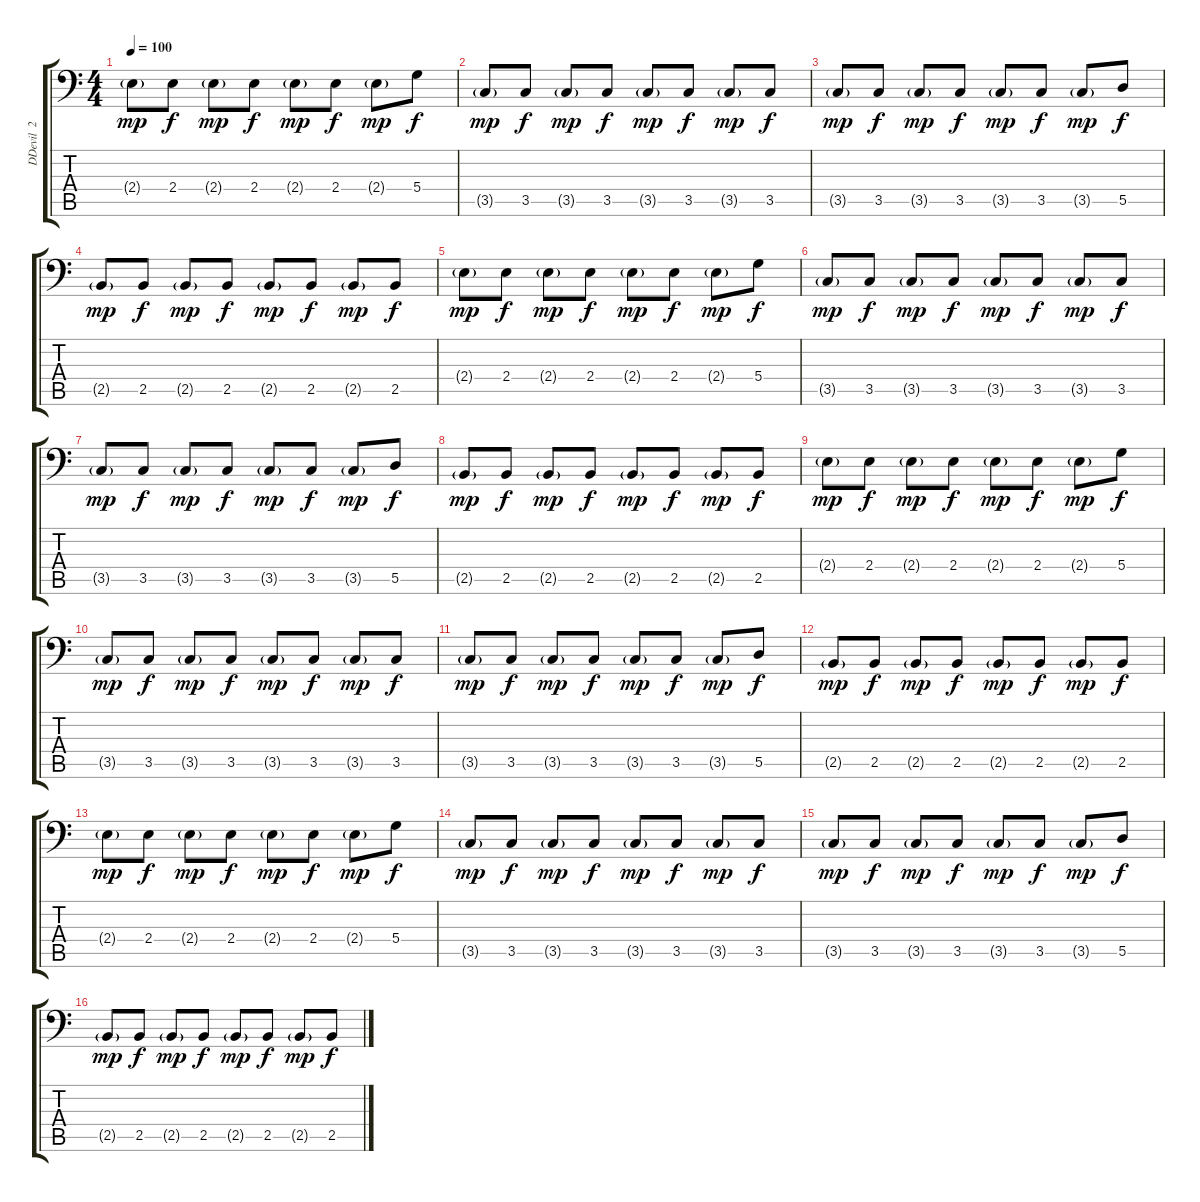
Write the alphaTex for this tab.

\track ("DDevil  2" "DDevil  2") {instrument electricbasspick}
\staff {score tabs}
\tuning (E3 B2 G2 D2 A1 E1) {hide}
\ts (4 4)
\tempo 100
\clef f4
\ks c
2.4{g}.8{dy mp} 2.4.8{dy f} 2.4{g}.8{dy mp} 2.4.8{dy f} 2.4{g}.8{dy mp} 2.4.8{dy f} 2.4{g}.8{dy mp} 5.4.8{dy f} |
3.5{g}.8{dy mp} 3.5.8{dy f} 3.5{g}.8{dy mp} 3.5.8{dy f} 3.5{g}.8{dy mp} 3.5.8{dy f} 3.5{g}.8{dy mp} 3.5.8{dy f} |
3.5{g}.8{dy mp} 3.5.8{dy f} 3.5{g}.8{dy mp} 3.5.8{dy f} 3.5{g}.8{dy mp} 3.5.8{dy f} 3.5{g}.8{dy mp} 5.5.8{dy f} |
2.5{g}.8{dy mp} 2.5.8{dy f} 2.5{g}.8{dy mp} 2.5.8{dy f} 2.5{g}.8{dy mp} 2.5.8{dy f} 2.5{g}.8{dy mp} 2.5.8{dy f} |
2.4{g}.8{dy mp} 2.4.8{dy f} 2.4{g}.8{dy mp} 2.4.8{dy f} 2.4{g}.8{dy mp} 2.4.8{dy f} 2.4{g}.8{dy mp} 5.4.8{dy f} |
3.5{g}.8{dy mp} 3.5.8{dy f} 3.5{g}.8{dy mp} 3.5.8{dy f} 3.5{g}.8{dy mp} 3.5.8{dy f} 3.5{g}.8{dy mp} 3.5.8{dy f} |
3.5{g}.8{dy mp} 3.5.8{dy f} 3.5{g}.8{dy mp} 3.5.8{dy f} 3.5{g}.8{dy mp} 3.5.8{dy f} 3.5{g}.8{dy mp} 5.5.8{dy f} |
2.5{g}.8{dy mp} 2.5.8{dy f} 2.5{g}.8{dy mp} 2.5.8{dy f} 2.5{g}.8{dy mp} 2.5.8{dy f} 2.5{g}.8{dy mp} 2.5.8{dy f} |
2.4{g}.8{dy mp} 2.4.8{dy f} 2.4{g}.8{dy mp} 2.4.8{dy f} 2.4{g}.8{dy mp} 2.4.8{dy f} 2.4{g}.8{dy mp} 5.4.8{dy f} |
3.5{g}.8{dy mp} 3.5.8{dy f} 3.5{g}.8{dy mp} 3.5.8{dy f} 3.5{g}.8{dy mp} 3.5.8{dy f} 3.5{g}.8{dy mp} 3.5.8{dy f} |
3.5{g}.8{dy mp} 3.5.8{dy f} 3.5{g}.8{dy mp} 3.5.8{dy f} 3.5{g}.8{dy mp} 3.5.8{dy f} 3.5{g}.8{dy mp} 5.5.8{dy f} |
2.5{g}.8{dy mp} 2.5.8{dy f} 2.5{g}.8{dy mp} 2.5.8{dy f} 2.5{g}.8{dy mp} 2.5.8{dy f} 2.5{g}.8{dy mp} 2.5.8{dy f} |
2.4{g}.8{dy mp} 2.4.8{dy f} 2.4{g}.8{dy mp} 2.4.8{dy f} 2.4{g}.8{dy mp} 2.4.8{dy f} 2.4{g}.8{dy mp} 5.4.8{dy f} |
3.5{g}.8{dy mp} 3.5.8{dy f} 3.5{g}.8{dy mp} 3.5.8{dy f} 3.5{g}.8{dy mp} 3.5.8{dy f} 3.5{g}.8{dy mp} 3.5.8{dy f} |
3.5{g}.8{dy mp} 3.5.8{dy f} 3.5{g}.8{dy mp} 3.5.8{dy f} 3.5{g}.8{dy mp} 3.5.8{dy f} 3.5{g}.8{dy mp} 5.5.8{dy f} |
2.5{g}.8{dy mp} 2.5.8{dy f} 2.5{g}.8{dy mp} 2.5.8{dy f} 2.5{g}.8{dy mp} 2.5.8{dy f} 2.5{g}.8{dy mp} 2.5.8{dy f}
